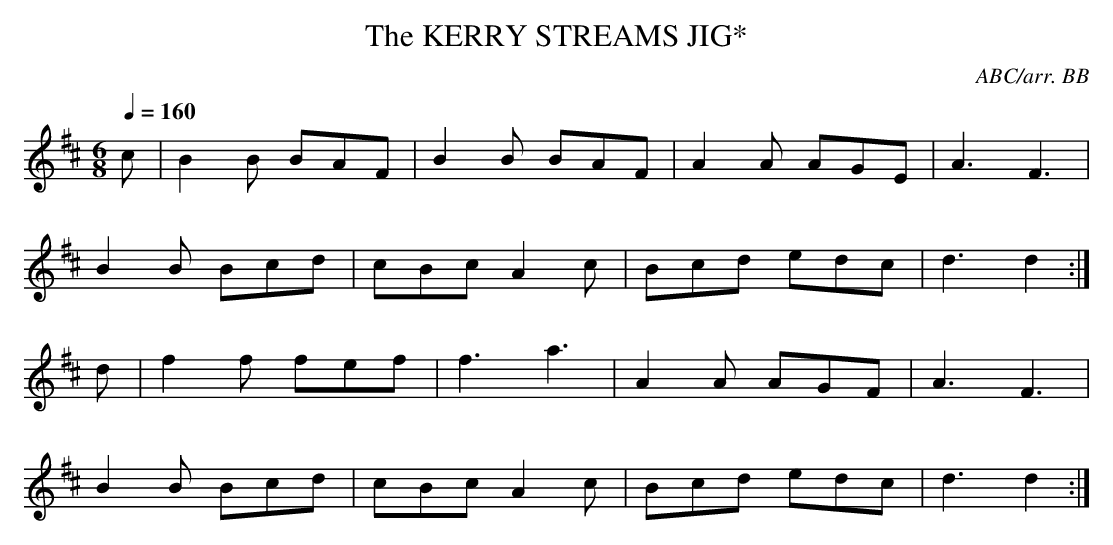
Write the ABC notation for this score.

X:1
T:KERRY STREAMS JIG*, The
C:ABC/arr. BB
Y:"quick and piperly"
Q:1/4=160
L:1/8
M:6/8
K:D % source key = C
c|B2B BAF|B2B BAF|A2A AGE|A3 F3|
B2B Bcd|cBc A2c|Bcd edc|d3 d2 :|
d|f2f fef|f3 a3|A2A AGF|A3 F3|
B2B Bcd|cBc A2c|Bcd edc|d3 d2 :|
